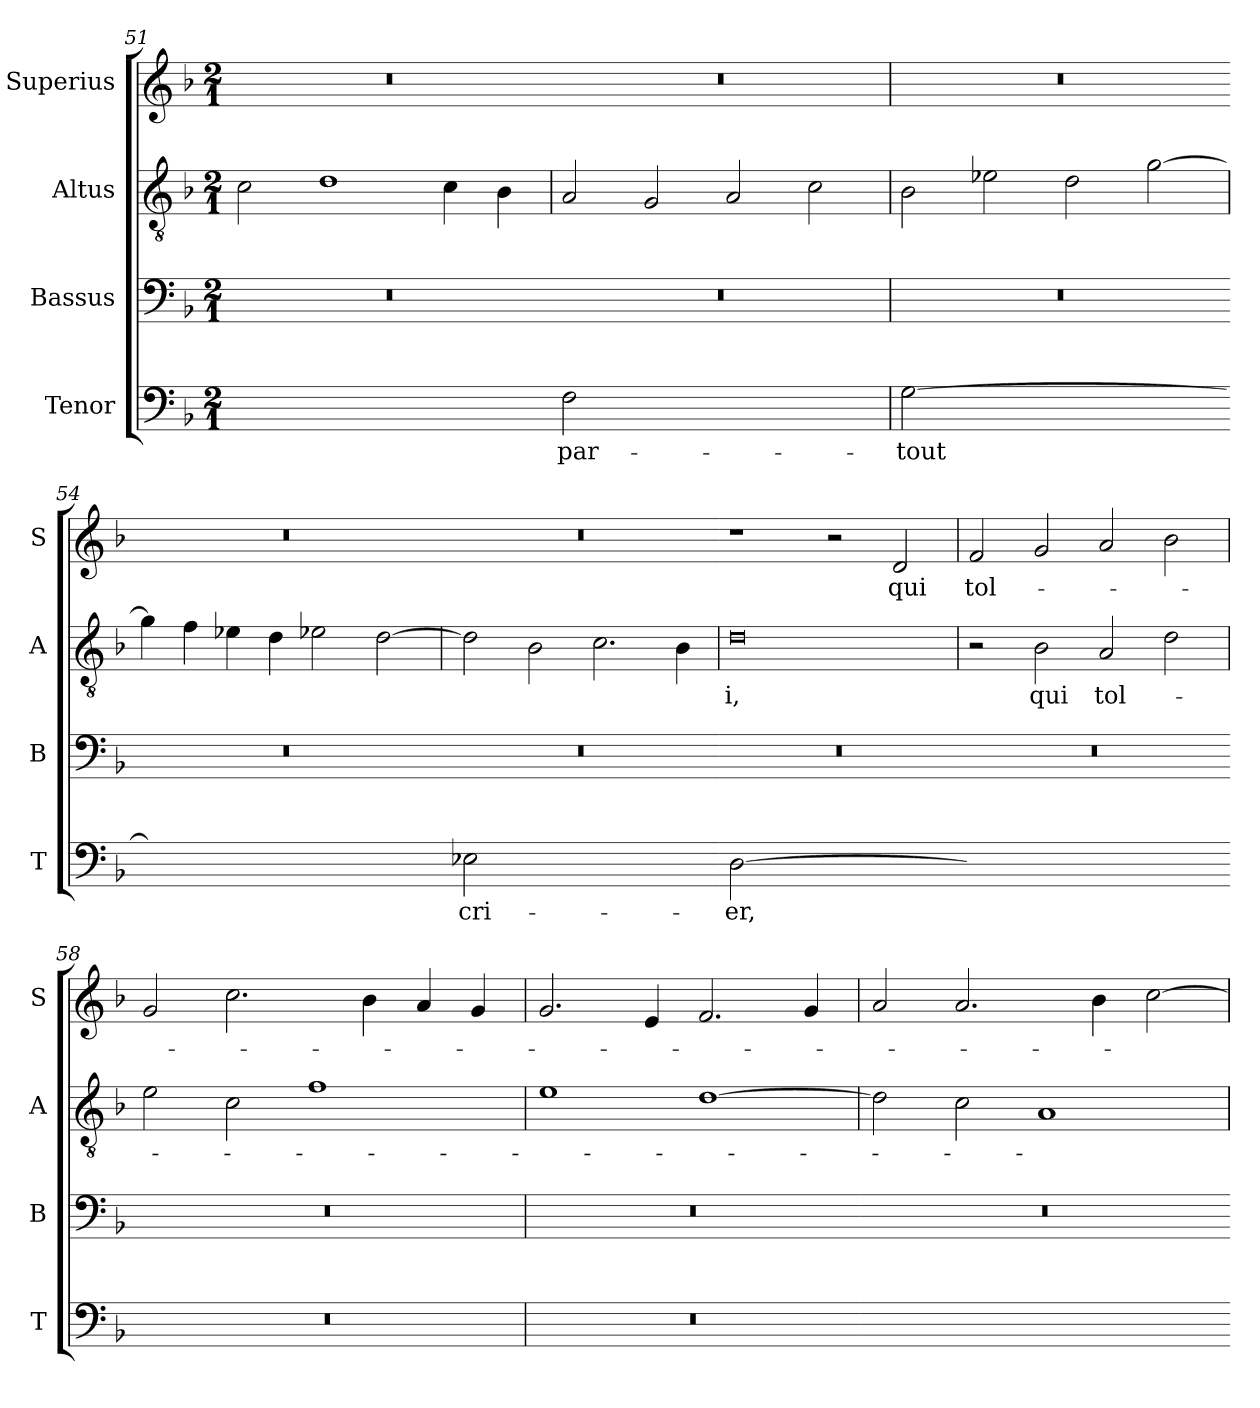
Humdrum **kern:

**kern	**text	**kern	**kern	**text	**kern	**text
*part4	*part4	*part3	*part2	*part2	*part1	*part1
*staff4	*staff4	*staff3	*staff2	*staff2	*staff1	*staff1
*I"Tenor	*	*I"Bassus	*I"Altus	*	*I"Superius	*
*I'T	*	*I'B	*I'A	*	*I'S	*
*clefF4	*	*clefF4	*clefGv2	*	*clefG2	*
*k[b-]	*	*k[b-]	*k[b-]	*	*k[b-]	*
*M2/1	*	*M2/1	*M2/1	*	*M2/1	*
=51	=51	=51	=51	=51	=51	=51
!LO:N:vis=2	!	!	!	!	!	!
0Fyy]	.	0r	2c\	.	0r	.
.	.	.	1d	.	.	.
.	.	.	4c\	.	.	.
.	.	.	4B-\	.	.	.
=52-	=52	=52	=52	=52	=52	=52
!LO:N:vis=2	!	!	!	!	!	!
0F	par-	0r	2A/	.	0r	.
.	.	.	2G/	.	.	.
.	.	.	2A/	.	.	.
.	.	.	2c\	.	.	.
=53	=53	=53	=53	=53	=53	=53
!LO:N:vis=2	!	!	!	!	!	!
[0G	-tout	0r	2B-\	.	0r	.
.	.	.	2e-X\	.	.	.
.	.	.	2d\	.	.	.
.	.	.	[2g\	.	.	.
=54-	=54	=54	=54	=54	=54	=54
!LO:N:vis=2	!	!	!	!	!	!
0Gyy]	.	0r	4g\]	.	0r	.
.	.	.	4f\	.	.	.
.	.	.	4e-X\	.	.	.
.	.	.	4d\	.	.	.
.	.	.	2e-X\	.	.	.
.	.	.	[2d\	.	.	.
=55-	=55	=55	=55	=55	=55	=55
!LO:N:vis=2	!	!	!	!	!	!
0E-X	cri-	0r	2d\]	.	0r	.
.	.	.	2B-\	.	.	.
.	.	.	2.c\	.	.	.
.	.	.	4B-\	.	.	.
=56-	=56	=56	=56	=56	=56	=56
!LO:N:vis=2	!	!	!	!	!	!
[0D	-er,	0r	0d	-i,	1r	.
.	.	.	.	.	2r	.
.	.	.	.	.	2d/	qui
=57-	=57	=57	=57	=57	=57	=57
!LO:N:vis=2	!	!	!	!	!	!
0Dyy]	.	0r	2r	.	2f/	tol-
.	.	.	2B-\	qui	2g/	.
.	.	.	2A/	tol-	2a/	.
.	.	.	2d\	.	2b-\	.
=58-	=58	=58	=58	=58	=58	=58
!LO:N:vis=2	!	!	!	!	!	!
0r	.	0r	2e\	.	2g/	.
.	.	.	2c\	.	2.cc\	.
.	.	.	1f	.	.	.
.	.	.	.	.	4b-\	.
.	.	.	.	.	4a/	.
.	.	.	.	.	4g/	.
=59	=59	=59	=59	=59	=59	=59
!LO:N:vis=2	!	!	!	!	!	!
0r	.	0r	1e	.	2.g/	.
.	.	.	.	.	4e/	.
.	.	.	[1d	.	2.f/	.
.	.	.	.	.	4g/	.
=60-	=60	=60	=60	=60	=60	=60
!LO:N:vis=2	!	!	!	!	!	!
0ryy	.	0r	2d\]	.	2a/	.
.	.	.	2c\	.	2.a/	.
.	.	.	1A	.	.	.
.	.	.	.	.	4b-\	.
.	.	.	.	.	[2cc\	.
=-	=	=	=	=	=	=
*-	*-	*-	*-	*-	*-	*-
